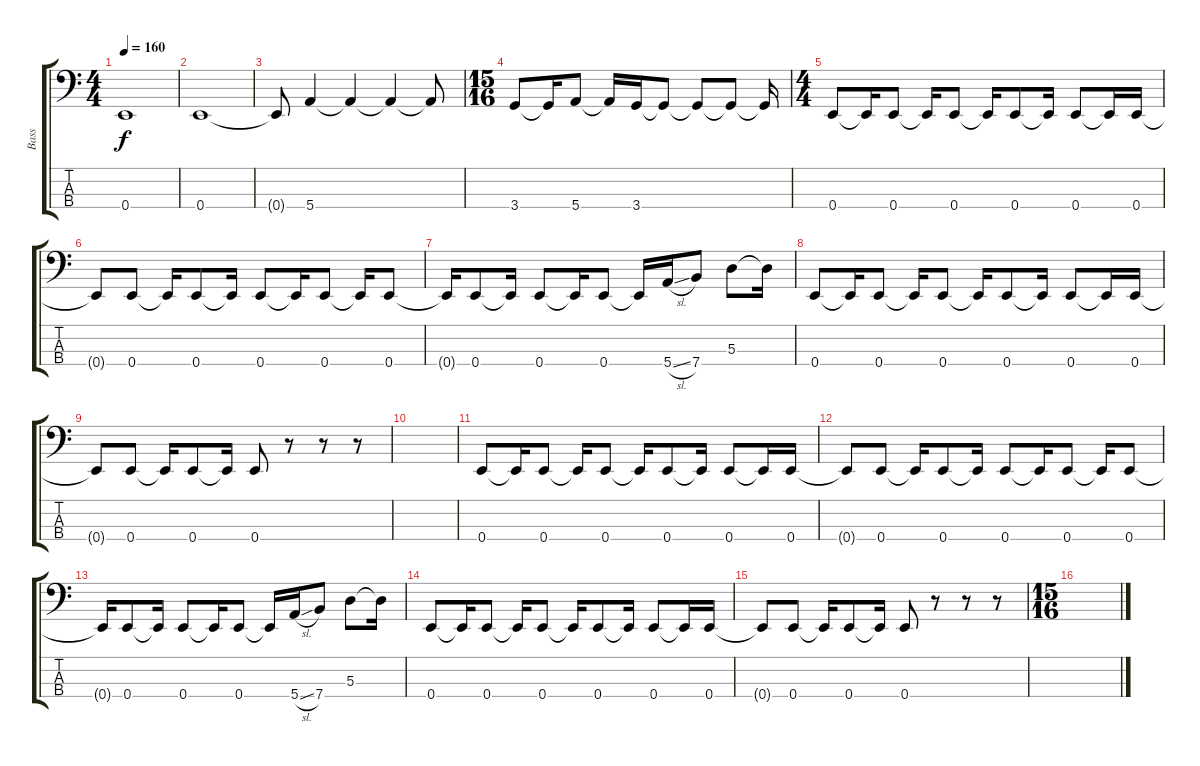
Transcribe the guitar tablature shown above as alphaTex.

\track ("Bass" "Bass") {instrument electricbassfinger}
\staff {score tabs}
\tuning (G2 D2 A1 E1) {hide}
\ts (4 4)
\tempo 160
\clef f4
\ks c
0.4{t}.1{dy f} |
0.4.1 |
0.4{t}.8 5.4.4 5.4{t}.4 5.4{t}.4 5.4{t}.8 |
\ts (15 16)
3.4.8 3.4{t}.16 5.4.8 5.4{t}.16 3.4.16 3.4{t}.8 3.4{t}.8 3.4{t}.8 3.4{t}.16 |
\ts (4 4)
0.4.8 0.4{t}.16 0.4.8 0.4{t}.16 0.4.8 0.4{t}.16 0.4.8 0.4{t}.16 0.4.8 0.4{t}.16 0.4.16 |
0.4{t}.8 0.4.8 0.4{t}.16 0.4.8 0.4{t}.16 0.4.8 0.4{t}.16 0.4.8 0.4{t}.16 0.4.8 |
0.4{t}.16 0.4.8 0.4{t}.16 0.4.8 0.4{t}.16 0.4.8 0.4{t}.16 5.4{sl}.16 7.4.8 5.3.8 5.3{t}.16 |
0.4.8 0.4{t}.16 0.4.8 0.4{t}.16 0.4.8 0.4{t}.16 0.4.8 0.4{t}.16 0.4.8 0.4{t}.16 0.4.16 |
0.4{t}.8 0.4.8 0.4{t}.16 0.4.8 0.4{t}.16 0.4.8 r.8 r.8 r.8 |
|
0.4.8 0.4{t}.16 0.4.8 0.4{t}.16 0.4.8 0.4{t}.16 0.4.8 0.4{t}.16 0.4.8 0.4{t}.16 0.4.16 |
0.4{t}.8 0.4.8 0.4{t}.16 0.4.8 0.4{t}.16 0.4.8 0.4{t}.16 0.4.8 0.4{t}.16 0.4.8 |
0.4{t}.16 0.4.8 0.4{t}.16 0.4.8 0.4{t}.16 0.4.8 0.4{t}.16 5.4{sl}.16 7.4.8 5.3.8 5.3{t}.16 |
0.4.8 0.4{t}.16 0.4.8 0.4{t}.16 0.4.8 0.4{t}.16 0.4.8 0.4{t}.16 0.4.8 0.4{t}.16 0.4.16 |
0.4{t}.8 0.4.8 0.4{t}.16 0.4.8 0.4{t}.16 0.4.8 r.8 r.8 r.8 |
\ts (15 16)
